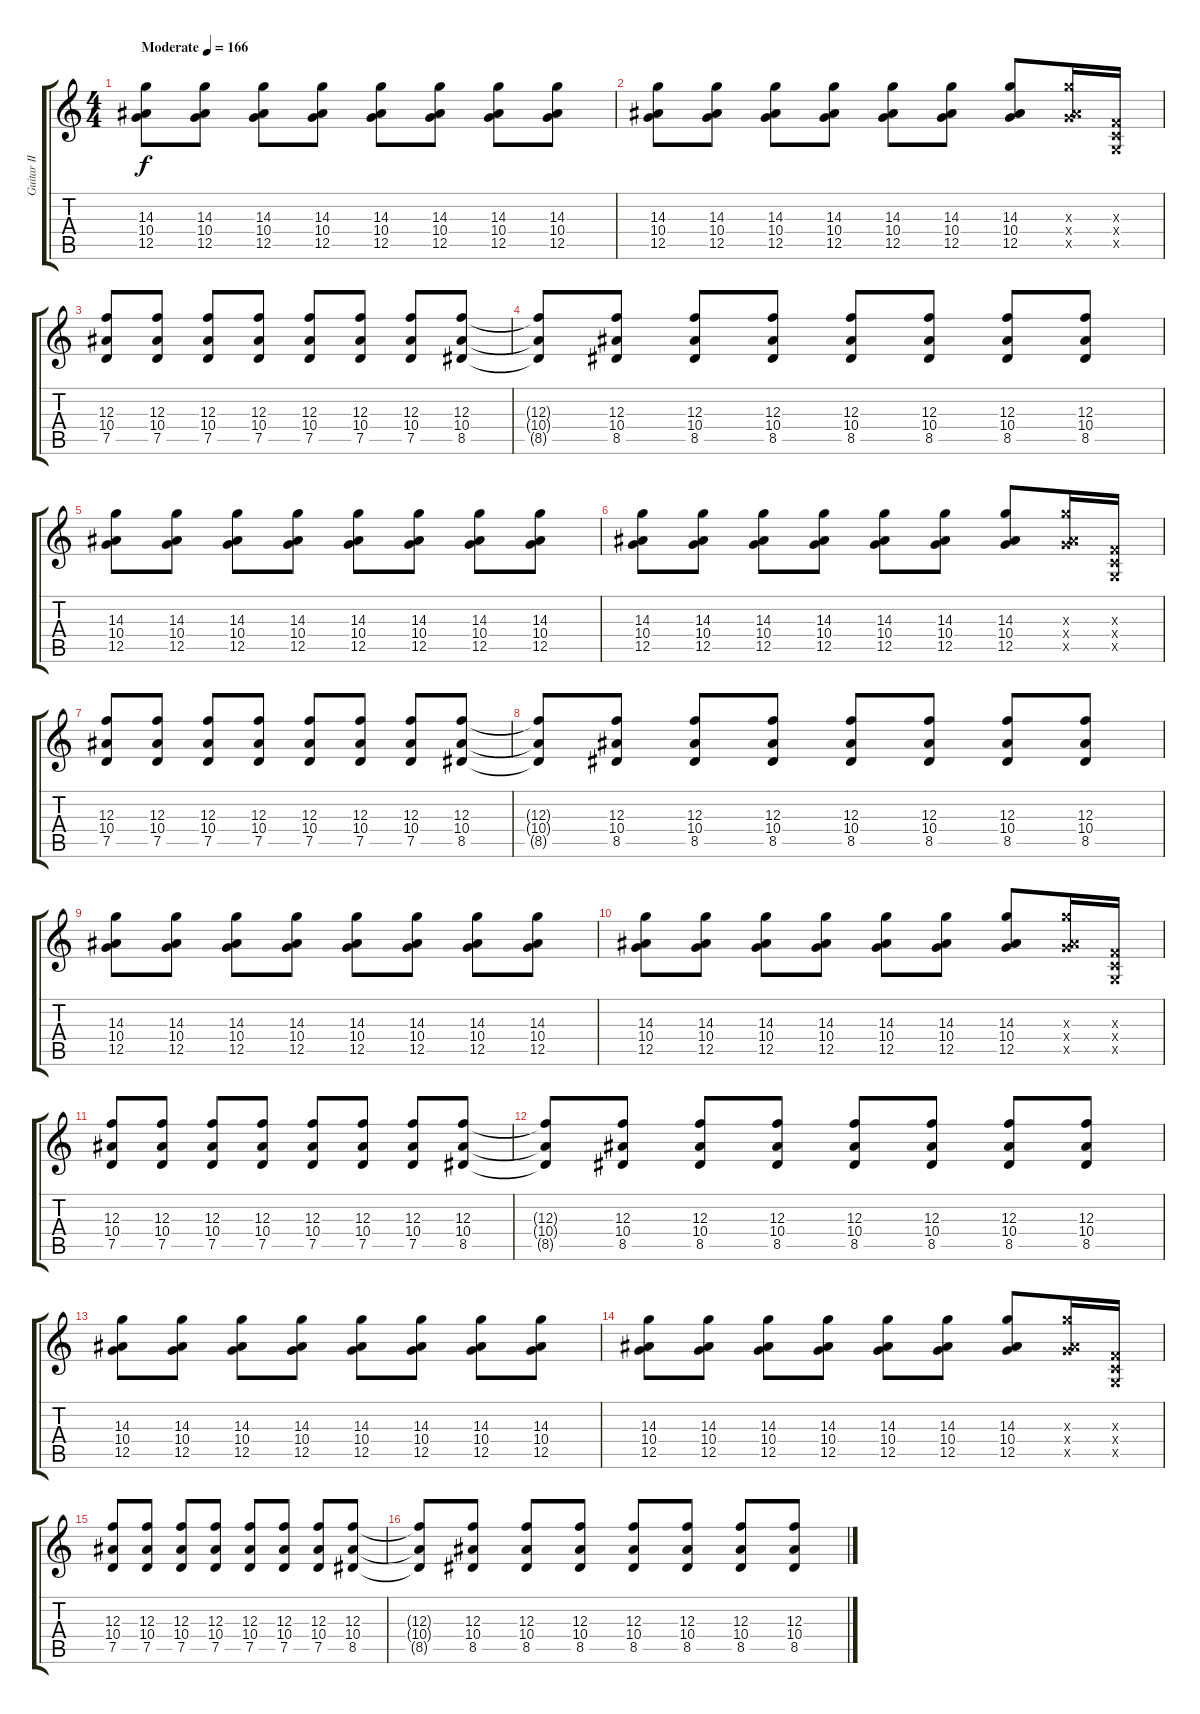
\track ("Guitar II" "Guitar II") {instrument distortionguitar}
\staff {score tabs}
\tuning (D4 A3 F3 C3 G2 C2) {hide}
\ts (4 4)
\tempo (166 "Moderate")
\clef g2
\ks c
(14.3 10.4 12.5).8{dy f instrument distortionguitar} (14.3 10.4 12.5).8 (14.3 10.4 12.5).8 (14.3 10.4 12.5).8 (14.3 10.4 12.5).8 (14.3 10.4 12.5).8 (14.3 10.4 12.5).8 (14.3 10.4 12.5).8 |
(14.3 10.4 12.5).8 (14.3 10.4 12.5).8 (14.3 10.4 12.5).8 (14.3 10.4 12.5).8 (14.3 10.4 12.5).8 (14.3 10.4 12.5).8 (14.3 10.4 12.5).8 (14.3{x} 10.4{x} 12.5{x}).16 (0.3{x} 0.4{x} 0.5{x}).16 |
(12.3 10.4 7.5).8 (12.3 10.4 7.5).8 (12.3 10.4 7.5).8 (12.3 10.4 7.5).8 (12.3 10.4 7.5).8 (12.3 10.4 7.5).8 (12.3 10.4 7.5).8 (12.3 10.4 8.5).8 |
(12.3{t} 10.4{t} 8.5{t}).8 (12.3 10.4 8.5).8 (12.3 10.4 8.5).8 (12.3 10.4 8.5).8 (12.3 10.4 8.5).8 (12.3 10.4 8.5).8 (12.3 10.4 8.5).8 (12.3 10.4 8.5).8 |
(14.3 10.4 12.5).8 (14.3 10.4 12.5).8 (14.3 10.4 12.5).8 (14.3 10.4 12.5).8 (14.3 10.4 12.5).8 (14.3 10.4 12.5).8 (14.3 10.4 12.5).8 (14.3 10.4 12.5).8 |
(14.3 10.4 12.5).8 (14.3 10.4 12.5).8 (14.3 10.4 12.5).8 (14.3 10.4 12.5).8 (14.3 10.4 12.5).8 (14.3 10.4 12.5).8 (14.3 10.4 12.5).8 (14.3{x} 10.4{x} 12.5{x}).16 (0.3{x} 0.4{x} 0.5{x}).16 |
(12.3 10.4 7.5).8 (12.3 10.4 7.5).8 (12.3 10.4 7.5).8 (12.3 10.4 7.5).8 (12.3 10.4 7.5).8 (12.3 10.4 7.5).8 (12.3 10.4 7.5).8 (12.3 10.4 8.5).8 |
(12.3{t} 10.4{t} 8.5{t}).8 (12.3 10.4 8.5).8 (12.3 10.4 8.5).8 (12.3 10.4 8.5).8 (12.3 10.4 8.5).8 (12.3 10.4 8.5).8 (12.3 10.4 8.5).8 (12.3 10.4 8.5).8 |
(14.3 10.4 12.5).8 (14.3 10.4 12.5).8 (14.3 10.4 12.5).8 (14.3 10.4 12.5).8 (14.3 10.4 12.5).8 (14.3 10.4 12.5).8 (14.3 10.4 12.5).8 (14.3 10.4 12.5).8 |
(14.3 10.4 12.5).8 (14.3 10.4 12.5).8 (14.3 10.4 12.5).8 (14.3 10.4 12.5).8 (14.3 10.4 12.5).8 (14.3 10.4 12.5).8 (14.3 10.4 12.5).8 (14.3{x} 10.4{x} 12.5{x}).16 (0.3{x} 0.4{x} 0.5{x}).16 |
(12.3 10.4 7.5).8 (12.3 10.4 7.5).8 (12.3 10.4 7.5).8 (12.3 10.4 7.5).8 (12.3 10.4 7.5).8 (12.3 10.4 7.5).8 (12.3 10.4 7.5).8 (12.3 10.4 8.5).8 |
(12.3{t} 10.4{t} 8.5{t}).8 (12.3 10.4 8.5).8 (12.3 10.4 8.5).8 (12.3 10.4 8.5).8 (12.3 10.4 8.5).8 (12.3 10.4 8.5).8 (12.3 10.4 8.5).8 (12.3 10.4 8.5).8 |
(14.3 10.4 12.5).8 (14.3 10.4 12.5).8 (14.3 10.4 12.5).8 (14.3 10.4 12.5).8 (14.3 10.4 12.5).8 (14.3 10.4 12.5).8 (14.3 10.4 12.5).8 (14.3 10.4 12.5).8 |
(14.3 10.4 12.5).8 (14.3 10.4 12.5).8 (14.3 10.4 12.5).8 (14.3 10.4 12.5).8 (14.3 10.4 12.5).8 (14.3 10.4 12.5).8 (14.3 10.4 12.5).8 (14.3{x} 10.4{x} 12.5{x}).16 (0.3{x} 0.4{x} 0.5{x}).16 |
(12.3 10.4 7.5).8 (12.3 10.4 7.5).8 (12.3 10.4 7.5).8 (12.3 10.4 7.5).8 (12.3 10.4 7.5).8 (12.3 10.4 7.5).8 (12.3 10.4 7.5).8 (12.3 10.4 8.5).8 |
(12.3{t} 10.4{t} 8.5{t}).8 (12.3 10.4 8.5).8 (12.3 10.4 8.5).8 (12.3 10.4 8.5).8 (12.3 10.4 8.5).8 (12.3 10.4 8.5).8 (12.3 10.4 8.5).8 (12.3 10.4 8.5).8
